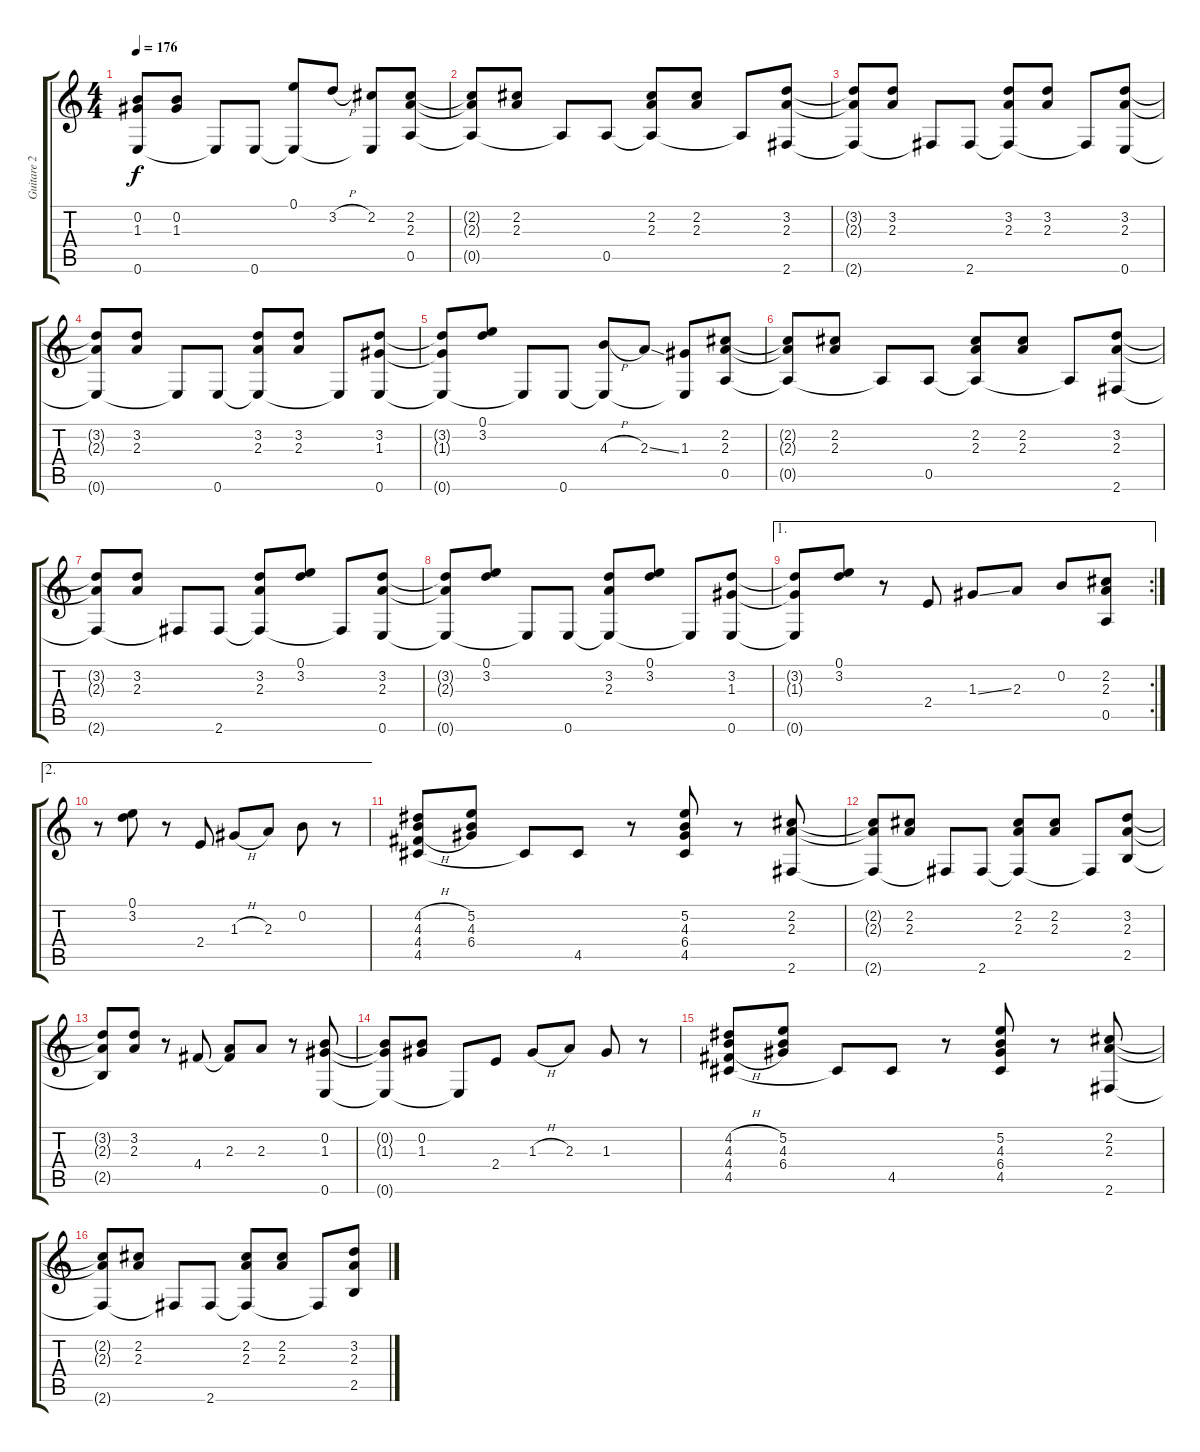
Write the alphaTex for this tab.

\track ("Guitare 2" "Guitare 2") {instrument acousticguitarsteel}
\staff {score tabs}
\tuning (E4 B3 G3 D3 A2 E2) {hide}
\ts (4 4)
\tempo 176
\clef g2
\ks c
(0.2{t} 1.3{t} 0.6{t}).8{dy f} (0.2 1.3).8 0.6{t}.8 0.6.8 (0.1 0.6{t}).8 3.2{h}.8 (2.2 0.6{t}).8 (2.2 2.3 0.5).8 |
(2.2{t} 2.3{t} 0.5{t}).8 (2.2 2.3).8 0.5{t}.8 0.5.8 (2.2 2.3 0.5{t}).8 (2.2 2.3).8 0.5{t}.8 (3.2 2.3 2.6).8 |
(3.2{t} 2.3{t} 2.6{t}).8 (3.2 2.3).8 2.6{t}.8 2.6.8 (3.2 2.3 2.6{t}).8 (3.2 2.3).8 2.6{t}.8 (3.2 2.3 0.6).8 |
(3.2{t} 2.3{t} 0.6{t}).8 (3.2 2.3).8 0.6{t}.8 0.6.8 (3.2 2.3 0.6{t}).8 (3.2 2.3).8 0.6{t}.8 (3.2 1.3 0.6).8 |
(3.2{t} 1.3{t} 0.6{t}).8 (0.1 3.2).8 0.6{t}.8 0.6.8 (4.3{h} 0.6{t}).8 2.3{ss}.8 (1.3 0.6{t}).8 (2.2 2.3 0.5).8 |
(2.2{t} 2.3{t} 0.5{t}).8 (2.2 2.3).8 0.5{t}.8 0.5.8 (2.2 2.3 0.5{t}).8 (2.2 2.3).8 0.5{t}.8 (3.2 2.3 2.6).8 |
(3.2{t} 2.3{t} 2.6{t}).8 (3.2 2.3).8 2.6{t}.8 2.6.8 (3.2 2.3 2.6{t}).8 (0.1 3.2).8 2.6{t}.8 (3.2 2.3 0.6).8 |
(3.2{t} 2.3{t} 0.6{t}).8 (0.1 3.2).8 0.6{t}.8 0.6.8 (3.2 2.3 0.6{t}).8 (0.1 3.2).8 0.6{t}.8 (3.2 1.3 0.6).8 |
\ae 1
\rc 2
(3.2{t} 1.3{t} 0.6{t}).8 (0.1 3.2).8 r.8 2.4.8 1.3{ss}.8 2.3.8 0.2.8 (2.2 2.3 0.5).8 |
\ae 2
r.8 (0.1 3.2).8 r.8 2.4.8 1.3{h}.8 2.3.8 0.2.8 r.8 |
(4.2{h} 4.3{h} 4.4{h} 4.5).8 (5.2 4.3 6.4).8 4.5{t}.8 4.5.8 r.8 (5.2 4.3 6.4 4.5).8 r.8 (2.2 2.3 2.6).8 |
(2.2{t} 2.3{t} 2.6{t}).8 (2.2 2.3).8 2.6{t}.8 2.6.8 (2.2 2.3 2.6{t}).8 (2.2 2.3).8 2.6{t}.8 (3.2 2.3 2.5).8 |
(3.2{t} 2.3{t} 2.5{t}).8 (3.2 2.3).8 r.8 4.4.8 (2.3 4.4{t}).8 2.3.8 r.8 (0.2 1.3 0.6).8 |
(0.2{t} 1.3{t} 0.6{t}).8 (0.2 1.3).8 0.6{t}.8 2.4.8 1.3{h}.8 2.3.8 1.3.8 r.8 |
(4.2{h} 4.3{h} 4.4{h} 4.5).8 (5.2 4.3 6.4).8 4.5{t}.8 4.5.8 r.8 (5.2 4.3 6.4 4.5).8 r.8 (2.2 2.3 2.6).8 |
(2.2{t} 2.3{t} 2.6{t}).8 (2.2 2.3).8 2.6{t}.8 2.6.8 (2.2 2.3 2.6{t}).8 (2.2 2.3).8 2.6{t}.8 (3.2 2.3 2.5).8
